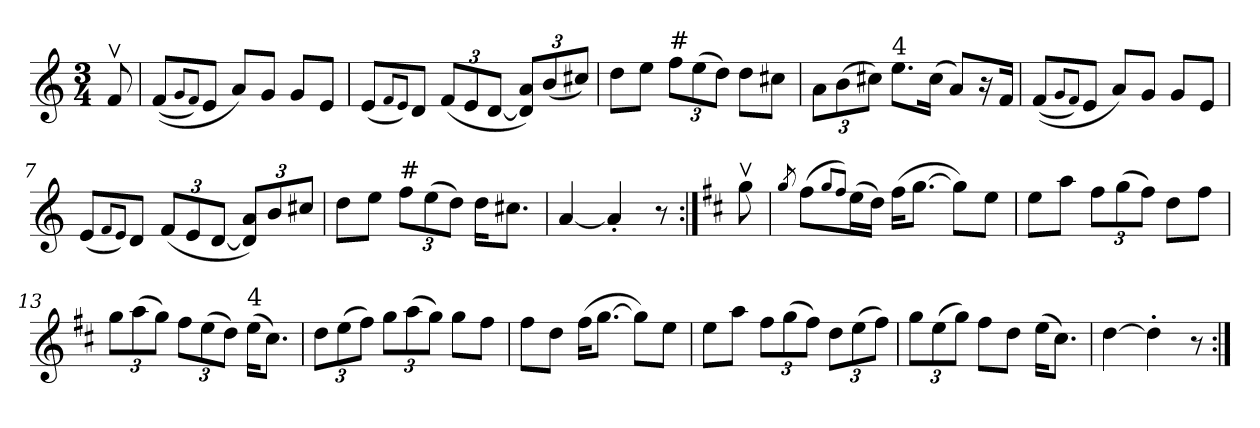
**kern
*part1
*staff1
*clefG2
*k[]
*M3/4
=1
8fv/
=2
(<(<8f/L
8qg/L
8qf/J)
8e/J
8a/L)
8g/J
8g/L
8e/J
=3
(<8e/L
8qf/L
8qe/J)
8d/J
*Xbrackettup
(<12f/L
12e/
[12d/J
12d/] 12a/L)
(<12b/
12cc#X/J)
=4
8dd\L
8ee\J
!LO:TX:a:t=#
12ff\L
(>12ee\
12dd\J)
8dd\L
8cc#X\J
=5
12a\L
(>12b\
12cc#X\J)
!LO:TX:a:t=4
8.ee\L
(>16cc#\Jk
8a/L)
16r
16f/Jk
=6
(<(<8f/L
8qg/L
8qf/J)
8e/J
8a/L)
8g/J
8g/L
8e/J
!!LO:LB:g=z
=7
(<8e/L
8qf/L
8qe/J)
8d/J
(<12f/L
12e/
[12d/J
12d/] 12a/L)
12b/
12cc#X/J
=8
8dd\L
8ee\J
!LO:TX:a:t=#
12ff\L
(>12ee\
12dd\J)
16dd\KL
8.cc#X\J
=9
[4a/
4a'/]
8r
=10:|!
*k[f#c#]
*D:
8ggv\
=11
8qgg/
(>8ff#\L
8qgg/L
8qff#/J)
(>16ee\L
16dd\JJ)
(>16ff#\KL
[8.gg\J
8gg\L])
8ee\J
=12
8ee\L
8aa\J
12ff#\L
(>12gg\
12ff#\J)
8dd\L
8ff#\J
!!LO:LB:g=z
=13
12gg\L
(>12aa\
12gg\J)
12ff#\L
(>12ee\
12dd\J)
!LO:TX:a:t=4
(>16ee\KL
8.cc#\J)
=14
12dd\L
(>12ee\
12ff#\J)
12gg\L
(>12aa\
12gg\J)
8gg\L
8ff#\J
=15
8ff#\L
8dd\J
(>16ff#\KL
[8.gg\J
8gg\L])
8ee\J
=16
8ee\L
8aa\J
12ff#\L
(>12gg\
12ff#\J)
12dd\L
(>12ee\
12ff#\J)
=17
12gg\L
(>12ee\
12gg\J)
8ff#\L
8dd\J
(>16ee\KL
8.cc#\J)
=18
[4dd\
4dd'\]
8r
=:|!
*-
